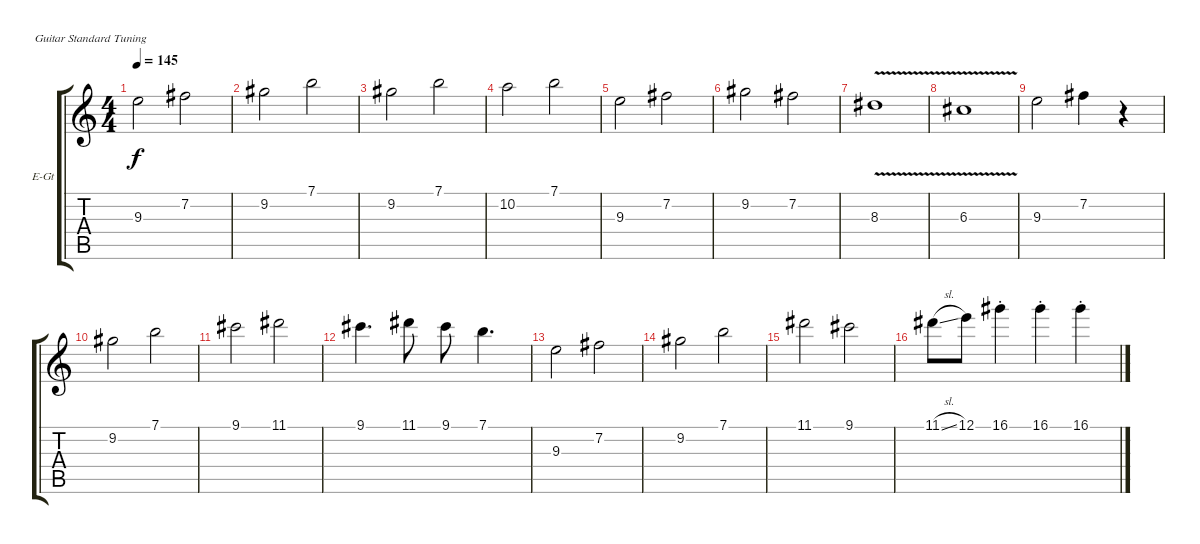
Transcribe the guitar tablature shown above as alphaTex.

\defaultSystemsLayout 4
\bracketExtendMode groupsimilarinstruments
\firstSystemTrackNameOrientation horizontal
\otherSystemsTrackNameOrientation horizontal
\track ("Ciaran O'Donnell" "E-Gt") {instrument overdrivenguitar}
\staff {score tabs}
\tuning (E4 B3 G3 D3 A2 E2)
\ts (4 4)
\tempo 145
\clef g2
\ks c
9.3.2{dy f} 7.2.2 |
9.2.2 7.1.2 |
9.2.2 7.1.2 |
10.2.2 7.1.2 |
9.3.2 7.2.2 |
9.2.2 7.2.2 |
8.3{v}.1 |
6.3{v}.1 |
9.3.2 7.2.4 r.4 |
9.2.2 7.1.2 |
9.1.2 11.1.2 |
9.1.4{d} 11.1.8 9.1.8 7.1.4{d} |
9.3.2 7.2.2 |
9.2.2 7.1.2 |
11.1.2 9.1.2 |
11.1{sl}.8 12.1.8 16.1{st}.4 16.1{st}.4 16.1{st}.4
